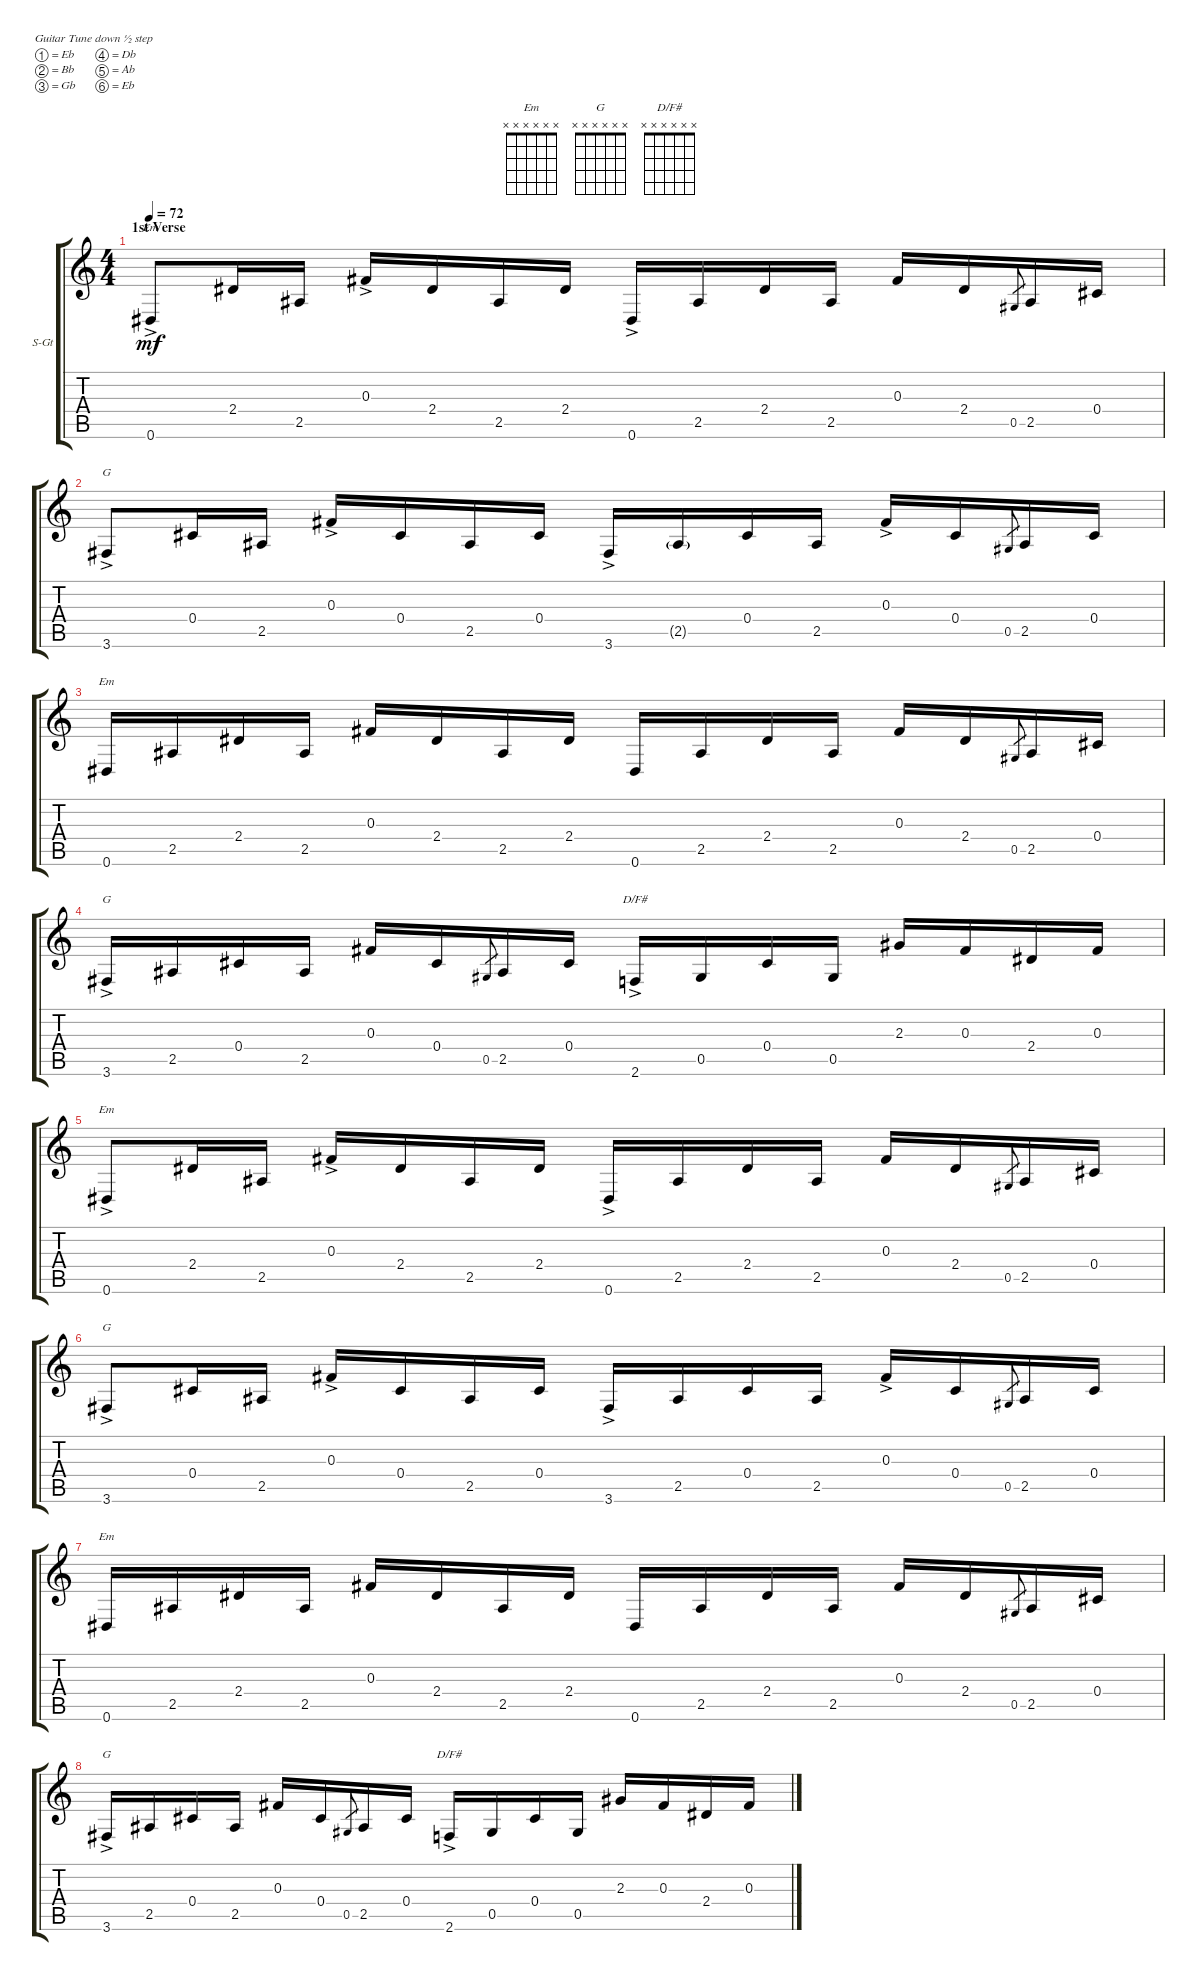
\bracketExtendMode groupsimilarinstruments
\firstSystemTrackNameOrientation horizontal
\otherSystemsTrackNameOrientation horizontal
\track ("Guitar 3 (Slash)" "S-Gt") {multiBarRest instrument acousticguitarsteel}
\staff {score tabs}
\tuning (Eb4 Bb3 Gb3 Db3 Ab2 Eb2)
\chord ("Em" x x x x x x)
\chord ("G" x x x x x x)
\chord ("D/F#" x x x x x x)
\ts (4 4)
\section ("" "1st Verse")
\tempo 72
\clef g2
\ks c
0.6{ac}.8{ch "Em" dy mf} 2.4.16 2.5.16 0.3{ac}.16 2.4.16 2.5.16 2.4.16 0.6{ac}.16 2.5.16 2.4.16 2.5.16 0.3.16 2.4.16 0.5.8{gr} 2.5.16 0.4.16 |
3.6{ac}.8{ch "G"} 0.4.16 2.5.16 0.3{ac}.16 0.4.16 2.5.16 0.4.16 3.6{ac}.16 2.5{g}.16 0.4.16 2.5.16 0.3{ac}.16 0.4.16 0.5.8{gr} 2.5.16 0.4.16 |
0.6.16{ch "Em"} 2.5.16 2.4.16 2.5.16 0.3.16 2.4.16 2.5.16 2.4.16 0.6.16 2.5.16 2.4.16 2.5.16 0.3.16 2.4.16 0.5.8{gr} 2.5.16 0.4.16 |
3.6{ac}.16{ch "G"} 2.5.16 0.4.16 2.5.16 0.3.16 0.4.16 0.5.8{gr} 2.5.16 0.4.16 2.6{ac}.16{ch "D/F#"} 0.5.16 0.4.16 0.5.16 2.3.16 0.3.16 2.4.16 0.3.16 |
0.6{ac}.8{ch "Em"} 2.4.16 2.5.16 0.3{ac}.16 2.4.16 2.5.16 2.4.16 0.6{ac}.16 2.5.16 2.4.16 2.5.16 0.3.16 2.4.16 0.5.8{gr} 2.5.16 0.4.16 |
3.6{ac}.8{ch "G"} 0.4.16 2.5.16 0.3{ac}.16 0.4.16 2.5.16 0.4.16 3.6{ac}.16 2.5.16 0.4.16 2.5.16 0.3{ac}.16 0.4.16 0.5.8{gr} 2.5.16 0.4.16 |
0.6.16{ch "Em"} 2.5.16 2.4.16 2.5.16 0.3.16 2.4.16 2.5.16 2.4.16 0.6.16 2.5.16 2.4.16 2.5.16 0.3.16 2.4.16 0.5.8{gr} 2.5.16 0.4.16 |
3.6{ac}.16{ch "G"} 2.5.16 0.4.16 2.5.16 0.3.16 0.4.16 0.5.8{gr} 2.5.16 0.4.16 2.6{ac}.16{ch "D/F#"} 0.5.16 0.4.16 0.5.16 2.3.16 0.3.16 2.4.16 0.3.16
